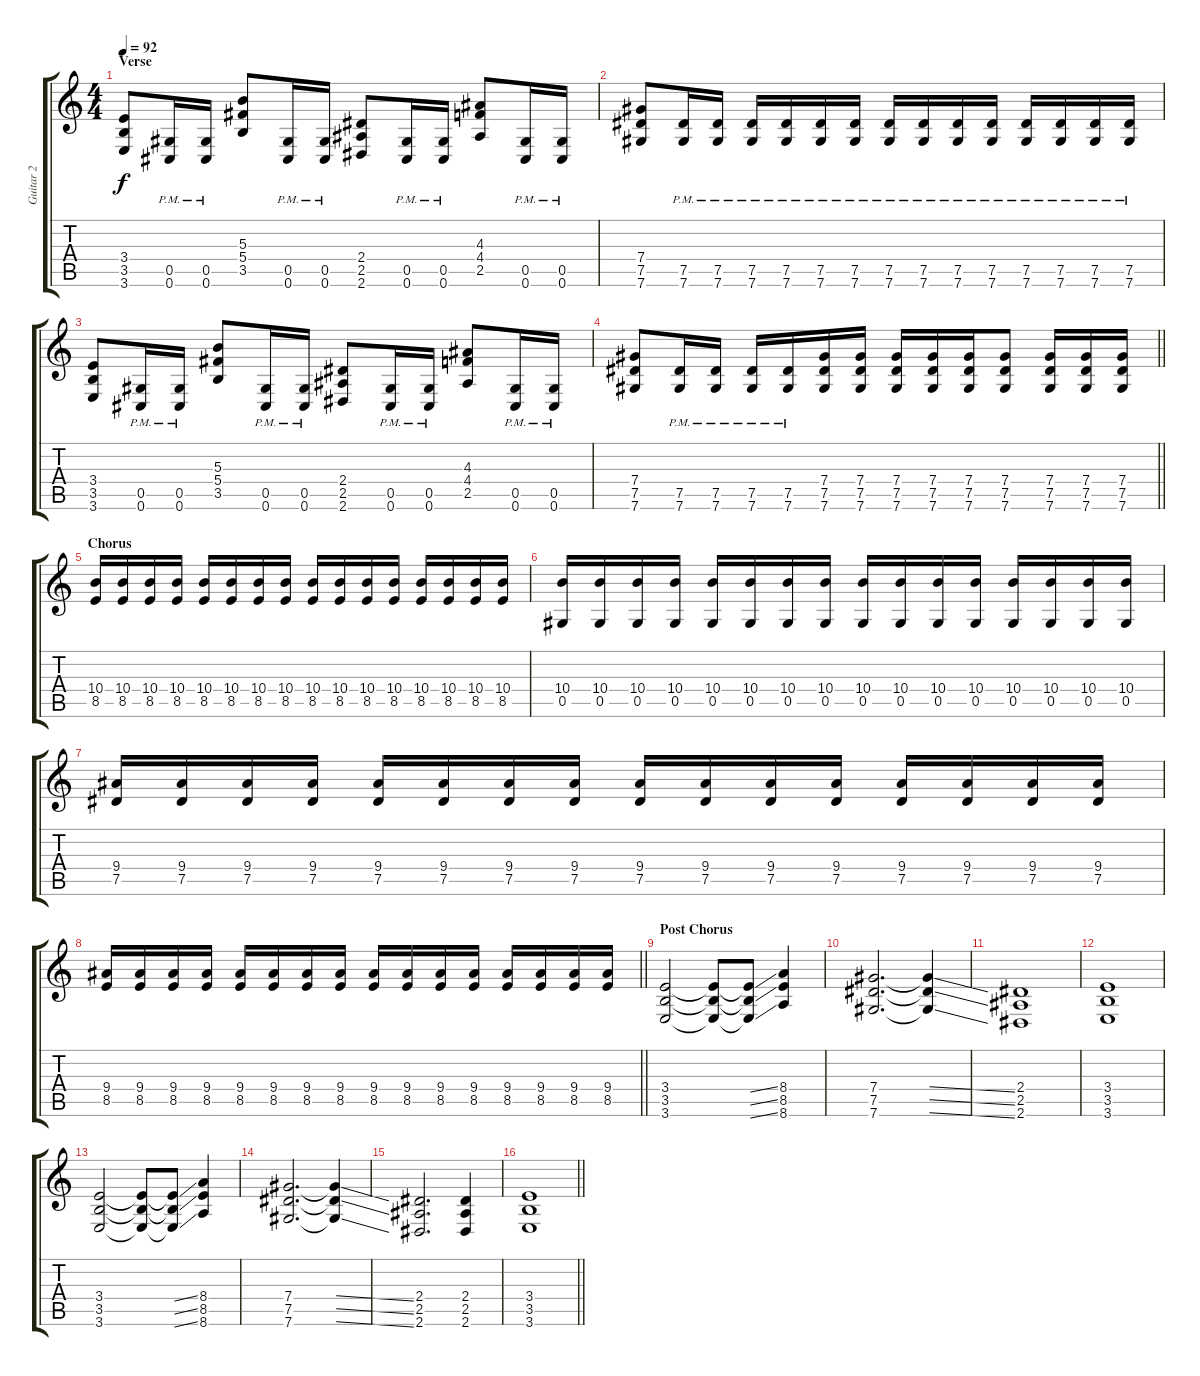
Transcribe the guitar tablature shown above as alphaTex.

\track ("Guitar 2" "Guitar 2") {instrument distortionguitar}
\staff {score tabs}
\tuning (Eb4 Bb3 Gb3 Db3 Ab2 Db2) {hide}
\ts (4 4)
\section ("" "Verse")
\tempo 92
\clef g2
\ks c
(3.4 3.5 3.6).8{dy f} (0.5{pm} 0.6{pm}).16 (0.5{pm} 0.6{pm}).16 (5.3 5.4 3.5).8 (0.5{pm} 0.6{pm}).16 (0.5{pm} 0.6{pm}).16 (2.4 2.5 2.6).8 (0.5{pm} 0.6{pm}).16 (0.5{pm} 0.6{pm}).16 (4.3 4.4 2.5).8 (0.5{pm} 0.6{pm}).16 (0.5{pm} 0.6{pm}).16 |
(7.4 7.5 7.6).8 (7.5{pm} 7.6{pm}).16 (7.5{pm} 7.6{pm}).16 (7.5{pm} 7.6{pm}).16 (7.5{pm} 7.6{pm}).16 (7.5{pm} 7.6{pm}).16 (7.5{pm} 7.6{pm}).16 (7.5{pm} 7.6{pm}).16 (7.5{pm} 7.6{pm}).16 (7.5{pm} 7.6{pm}).16 (7.5{pm} 7.6{pm}).16 (7.5{pm} 7.6{pm}).16 (7.5{pm} 7.6{pm}).16 (7.5{pm} 7.6{pm}).16 (7.5{pm} 7.6{pm}).16 |
(3.4 3.5 3.6).8 (0.5{pm} 0.6{pm}).16 (0.5{pm} 0.6{pm}).16 (5.3 5.4 3.5).8 (0.5{pm} 0.6{pm}).16 (0.5{pm} 0.6{pm}).16 (2.4 2.5 2.6).8 (0.5{pm} 0.6{pm}).16 (0.5{pm} 0.6{pm}).16 (4.3 4.4 2.5).8 (0.5{pm} 0.6{pm}).16 (0.5{pm} 0.6{pm}).16 |
\barLineRight lightlight
(7.4 7.5 7.6).8 (7.5{pm} 7.6{pm}).16 (7.5{pm} 7.6{pm}).16 (7.5{pm} 7.6{pm}).16 (7.5{pm} 7.6{pm}).16 (7.4 7.5 7.6).16 (7.4 7.5 7.6).16 (7.4 7.5 7.6).16 (7.4 7.5 7.6).16 (7.4 7.5 7.6).16 (7.4 7.5 7.6).8 (7.4 7.5 7.6).16 (7.4 7.5 7.6).16 (7.4 7.5 7.6).16 |
\section ("" "Chorus")
(10.4 8.5).16 (10.4 8.5).16 (10.4 8.5).16 (10.4 8.5).16 (10.4 8.5).16 (10.4 8.5).16 (10.4 8.5).16 (10.4 8.5).16 (10.4 8.5).16 (10.4 8.5).16 (10.4 8.5).16 (10.4 8.5).16 (10.4 8.5).16 (10.4 8.5).16 (10.4 8.5).16 (10.4 8.5).16 |
(10.4 0.5).16 (10.4 0.5).16 (10.4 0.5).16 (10.4 0.5).16 (10.4 0.5).16 (10.4 0.5).16 (10.4 0.5).16 (10.4 0.5).16 (10.4 0.5).16 (10.4 0.5).16 (10.4 0.5).16 (10.4 0.5).16 (10.4 0.5).16 (10.4 0.5).16 (10.4 0.5).16 (10.4 0.5).16 |
(9.4 7.5).16 (9.4 7.5).16 (9.4 7.5).16 (9.4 7.5).16 (9.4 7.5).16 (9.4 7.5).16 (9.4 7.5).16 (9.4 7.5).16 (9.4 7.5).16 (9.4 7.5).16 (9.4 7.5).16 (9.4 7.5).16 (9.4 7.5).16 (9.4 7.5).16 (9.4 7.5).16 (9.4 7.5).16 |
\barLineRight lightlight
(9.4 8.5).16 (9.4 8.5).16 (9.4 8.5).16 (9.4 8.5).16 (9.4 8.5).16 (9.4 8.5).16 (9.4 8.5).16 (9.4 8.5).16 (9.4 8.5).16 (9.4 8.5).16 (9.4 8.5).16 (9.4 8.5).16 (9.4 8.5).16 (9.4 8.5).16 (9.4 8.5).16 (9.4 8.5).16 |
\section ("" "Post Chorus")
(3.4 3.5 3.6).2 (3.4{t} 3.5{t} 3.6{t}).8 (3.4{ss t} 3.5{ss t} 3.6{ss t}).8 (8.4 8.5 8.6).4 |
(7.4 7.5 7.6).2{d} (7.4{ss t} 7.5{ss t} 7.6{ss t}).4 |
(2.4 2.5 2.6).1 |
(3.4 3.5 3.6).1 |
(3.4 3.5 3.6).2 (3.4{t} 3.5{t} 3.6{t}).8 (3.4{ss t} 3.5{ss t} 3.6{ss t}).8 (8.4 8.5 8.6).4 |
(7.4 7.5 7.6).2{d} (7.4{ss t} 7.5{ss t} 7.6{ss t}).4 |
(2.4 2.5 2.6).2{d} (2.4 2.5 2.6).4 |
\barLineRight lightlight
(3.4 3.5 3.6).1
